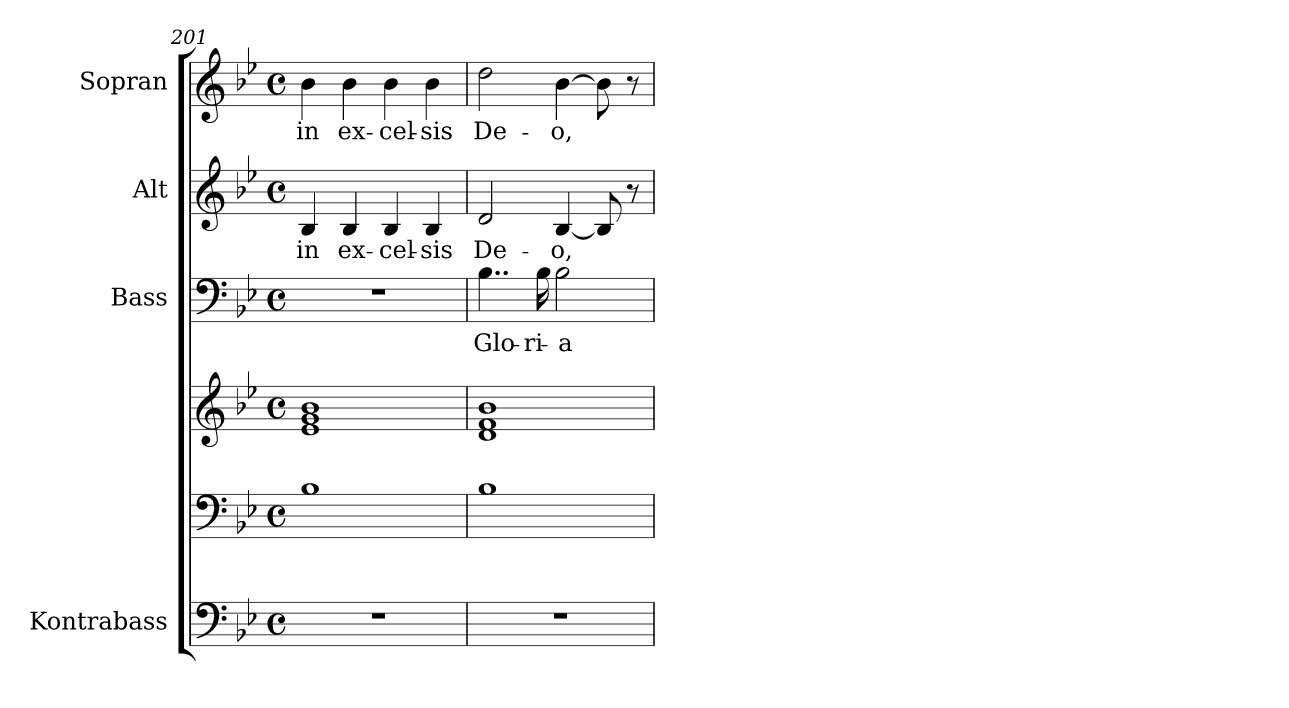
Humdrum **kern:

**kern	**kern	**kern	**kern	**text	**kern	**text	**kern	**text
*part5	*part4	*part4	*part3	*part3	*part2	*part2	*part1	*part1
*staff6	*staff5	*staff4	*staff3	*staff3	*staff2	*staff2	*staff1	*staff1
*I"Kontrabass	*	*	*I"Bass	*	*I"Alt	*	*I"Sopran	*
*I'Kb.	*	*	*I'B.	*	*I'A.	*	*I'S.	*
*clefF4	*clefF4	*clefG2	*clefF4	*	*clefG2	*	*clefG2	*
*ITrd7c12	*	*	*	*	*	*	*	*
*k[b-e-]	*k[b-e-]	*k[b-e-]	*k[b-e-]	*	*k[b-e-]	*	*k[b-e-]	*
*B-:	*B-:	*B-:	*B-:	*	*B-:	*	*B-:	*
*M4/4	*M4/4	*M4/4	*M4/4	*	*M4/4	*	*M4/4	*
*met(c)	*met(c)	*met(c)	*met(c)	*	*met(c)	*	*met(c)	*
=201	=201	=201	=201	=201	=201	=201	=201	=201
!	!	!	!	!	!	!LO:LY:b	!	!LO:LY:b
1r	1B-	1e- 1g 1b-	1r	.	4B-/	in	4b-\	in
!	!	!	!	!	!	!LO:LY:b	!	!LO:LY:b
.	.	.	.	.	4B-/	ex-	4b-\	ex-
!	!	!	!	!	!	!LO:LY:b	!	!LO:LY:b
.	.	.	.	.	4B-/	-cel-	4b-\	-cel-
!	!	!	!	!	!	!LO:LY:b	!	!LO:LY:b
.	.	.	.	.	4B-/	-sis	4b-\	-sis
!!LO:PB:g=z
=202	=202	=202	=202	=202	=202	=202	=202	=202
!	!	!	!	!LO:LY:b	!	!LO:LY:b	!	!LO:LY:b
1r	1B-	1d 1f 1b-	4..B-\	Glo-	2d/	De-	2dd\	De-
!	!	!	!	!LO:LY:b	!	!	!	!
.	.	.	16B-\	-ri-	.	.	.	.
!	!	!	!	!LO:LY:b	!	!LO:LY:b	!	!LO:LY:b
.	.	.	2B-\	-a	[4B-/	-o,	[4b-\	-o,
.	.	.	.	.	8B-/]	.	8b-\]	.
.	.	.	.	.	8r	.	8r	.
=	=	=	=	=	=	=	=	=
*-	*-	*-	*-	*-	*-	*-	*-	*-
